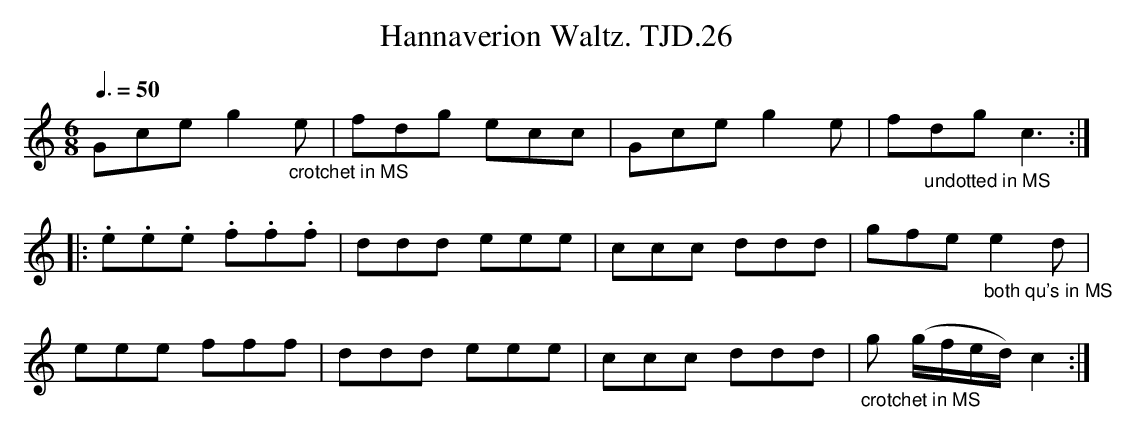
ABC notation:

X:1
T:Hannaverion Waltz. TJD.26
M:6/8
L:1/8
Q:3/8=50
K:C
Gceg2"_crotchet in MS"e|fdg ecc|Gceg2e|f"_undotted in MS"dg c3:|
|:.e.e.e .f.f.f|ddd eee|ccc ddd|gfe "_both qu's in MS"e2d|
eee fff|ddd eee|ccc ddd|"_crotchet in MS"g (g/f/e/d/)c2:|
